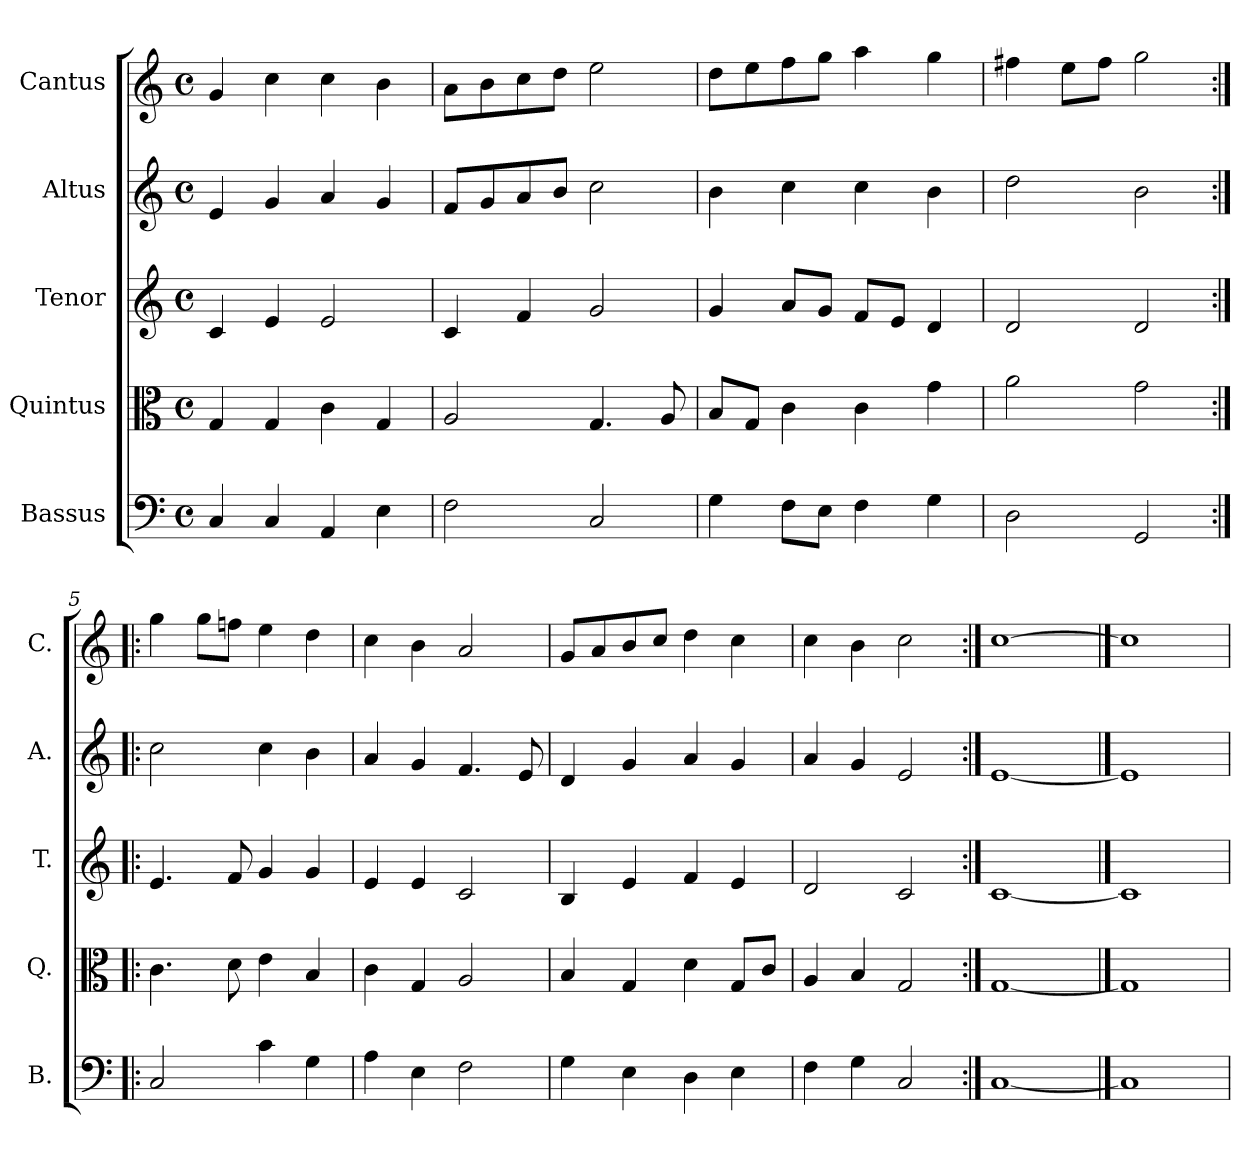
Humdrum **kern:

**kern	**kern	**kern	**kern	**kern
*part5	*part4	*part3	*part2	*part1
*staff5	*staff4	*staff3	*staff2	*staff1
*I"Bassus	*I"Quintus	*I"Tenor	*I"Altus	*I"Cantus
*I'B.	*I'Q.	*I'T.	*I'A.	*I'C.
*clefF4	*clefC3	*clefG2	*clefG2	*clefG2
*k[]	*k[]	*k[]	*k[]	*k[]
*M4/4	*M4/4	*M4/4	*M4/4	*M4/4
*met(c)	*met(c)	*met(c)	*met(c)	*met(c)
=1	=1	=1	=1	=1
4C/	4G/	4c/	4e/	4g/
4C/	4G/	4e/	4g/	4cc\
4AA/	4c\	2e/	4a/	4cc\
4E\	4G/	.	4g/	4b\
=2	=2	=2	=2	=2
2F\	2A/	4c/	8f/L	8a\L
.	.	.	8g/	8b\
.	.	4f/	8a/	8cc\
.	.	.	8b/J	8dd\J
2C/	4.G/	2g/	2cc\	2ee\
.	8A/	.	.	.
=3	=3	=3	=3	=3
4G\	8B/L	4g/	4b\	8dd\L
.	8G/J	.	.	8ee\
8F\L	4c\	8a/L	4cc\	8ff\
8E\J	.	8g/J	.	8gg\J
4F\	4c\	8f/L	4cc\	4aa\
.	.	8e/J	.	.
4G\	4g\	4d/	4b\	4gg\
=4	=4	=4	=4	=4
2D\	2a\	2d/	2dd\	4ff#X\
.	.	.	.	8ee\L
.	.	.	.	8ff#\J
2GG/	2g\	2d/	2b\	2gg\
=5:|!|:	=5:|!|:	=5:|!|:	=5:|!|:	=5:|!|:
2C/	4.c\	4.e/	2cc\	4gg\
.	.	.	.	8gg\L
.	8d\	8f/	.	8ffn\J
4c\	4e\	4g/	4cc\	4ee\
4G\	4B/	4g/	4b\	4dd\
=6	=6	=6	=6	=6
4A\	4c\	4e/	4a/	4cc\
4E\	4G/	4e/	4g/	4b\
2F\	2A/	2c/	4.f/	2a/
.	.	.	8e/	.
=7	=7	=7	=7	=7
4G\	4B/	4B/	4d/	8g/L
.	.	.	.	8a/
4E\	4G/	4e/	4g/	8b/
.	.	.	.	8cc/J
4D\	4d\	4f/	4a/	4dd\
4E\	8G/L	4e/	4g/	4cc\
.	8c/J	.	.	.
=8	=8	=8	=8	=8
4F\	4A/	2d/	4a/	4cc\
4G\	4B/	.	4g/	4b\
2C/	2G/	2c/	2e/	2cc\
=9:|!	=9:|!	=9:|!	=9:|!	=9:|!
[1C	[1G	[1c	[1e	[1cc
==10	==10	==10	==10	==10
1C]	1G]	1c]	1e]	1cc]
=	=	=	=	=
*-	*-	*-	*-	*-
